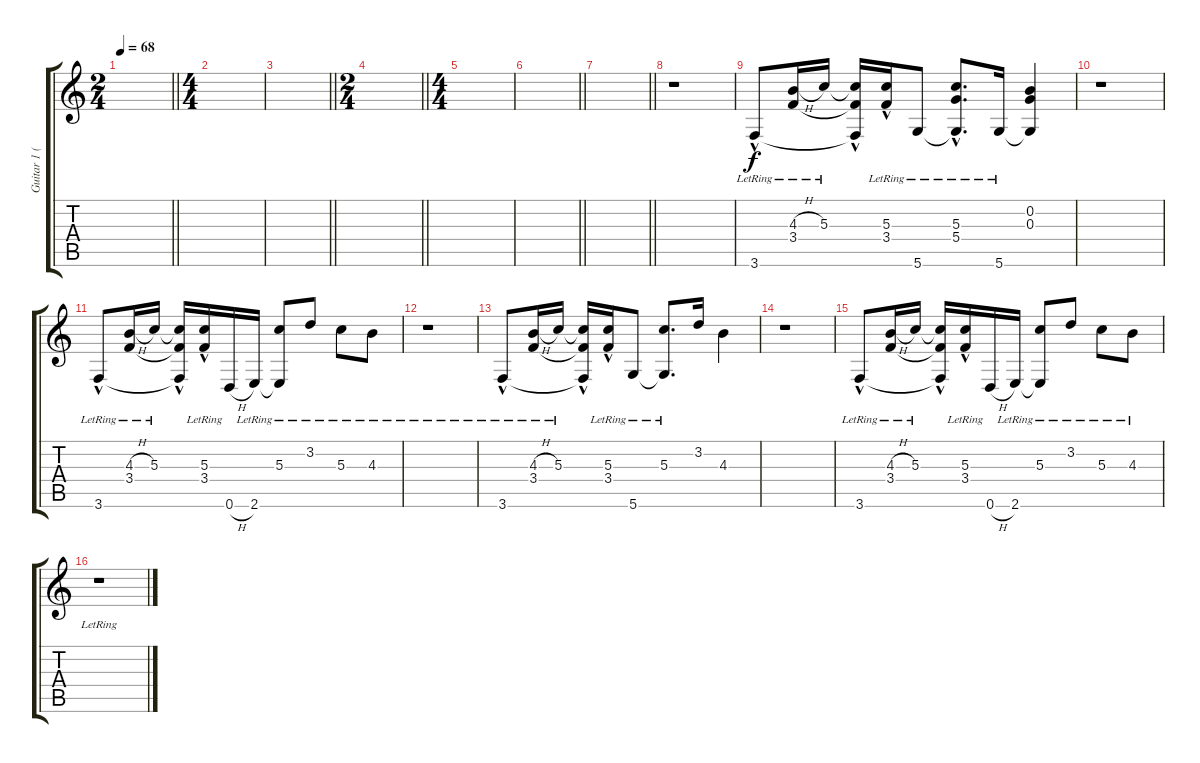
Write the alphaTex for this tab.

\track ("Guitar 1 (clean)" "Guitar 1 (") {instrument electricguitarclean}
\staff {score tabs}
\tuning (E4 B3 G3 D3 A2 D2) {hide}
\ts (2 4)
\tempo 68
\clef g2
\barLineRight lightlight
\ks c
|
\ts (4 4)
|
\barLineRight lightlight
|
\ts (2 4)
\barLineRight lightlight
|
\ts (4 4)
|
\barLineRight lightlight
|
\barLineRight lightlight
|
r.1 |
3.6{hac lr}.8 (4.3{h} 3.4{lr}).16 5.3{lr}.16 (5.3{t} 3.4{t} 3.6{hac t}).16 (5.3{hac lr} 3.4{hac lr}).16 5.6{lr}.8 (5.3{lr} 5.4{lr} 5.6{hac t}).8{d} 5.6{lr}.16 (0.2 0.3 5.6{t}).4 |
r.1 |
3.6{hac lr}.8 (4.3{h} 3.4{lr}).16 5.3{lr}.16 (5.3{t} 3.4{t} 3.6{hac t}).16 (5.3{hac lr} 3.4{hac lr}).16 0.6{h}.16 2.6{lr}.16 (5.3{lr} 2.6{t}).8 3.2{lr}.8 5.3{lr}.8 4.3{lr}.8 |
r.1 |
3.6{hac lr}.8 (4.3{h} 3.4{lr}).16 5.3{lr}.16 (5.3{t} 3.4{t} 3.6{hac t}).16 (5.3{hac lr} 3.4{hac lr}).16 5.6{lr}.8 (5.3{lr} 5.6{t}).8{d} 3.2.16 4.3.4 |
r.1 |
3.6{hac lr}.8 (4.3{h} 3.4{lr}).16 5.3{lr}.16 (5.3{t} 3.4{t} 3.6{hac t}).16 (5.3{hac lr} 3.4{hac lr}).16 0.6{h}.16 2.6{lr}.16 (5.3{lr} 2.6{t}).8 3.2{lr}.8 5.3{lr}.8 4.3{lr}.8 |
r.1
